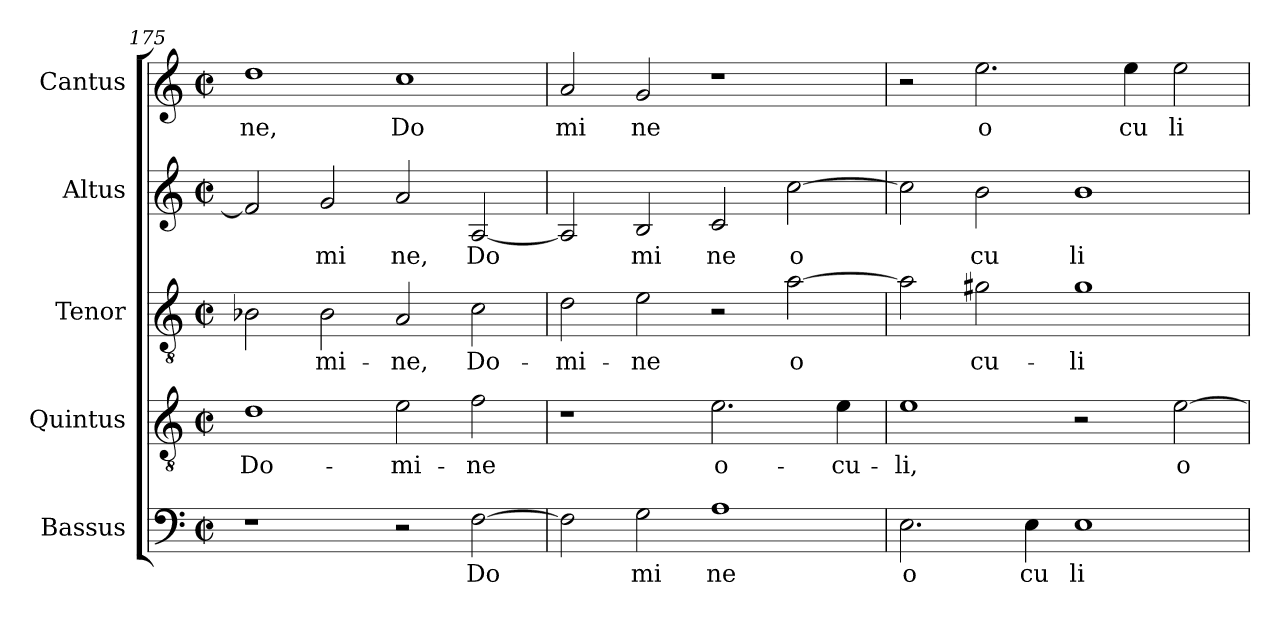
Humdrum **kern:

**kern	**text	**kern	**text	**kern	**text	**kern	**text	**kern	**text
*part5	*part5	*part4	*part4	*part3	*part3	*part2	*part2	*part1	*part1
*staff5	*staff5	*staff4	*staff4	*staff3	*staff3	*staff2	*staff2	*staff1	*staff1
*I"Bassus	*	*I"Quintus	*	*I"Tenor	*	*I"Altus	*	*I"Cantus	*
*I'Bassus	*	*I'Quintus	*	*I'Tenor	*	*I'Altus	*	*I'Cantus	*
!!LO:LB:g=z
*clefF4	*	*clefGv2	*	*clefGv2	*	*clefG2	*	*clefG2	*
*k[]	*	*k[]	*	*k[]	*	*k[]	*	*k[]	*
*C:	*	*C:	*	*C:	*	*C:	*	*C:	*
*M2/2	*	*M2/2	*	*M2/2	*	*M2/2	*	*M2/2	*
*met(c|)	*	*met(c|)	*	*met(c|)	*	*met(c|)	*	*met(c|)	*
=175	=175	=175	=175	=175	=175	=175	=175	=175	=175
!	!	!	!LO:LY:b:cj	!	!LO:LY:b:cj	!	!LO:LY:b:cj	!	!LO:LY:b:cj
1r	.	1d	Do-	2B-X\	.	2f/]	--	1dd	ne,
!	!	!	!	!	!LO:LY:b:cj	!	!LO:LY:b:cj	!	!
.	.	.	.	2B-\	mi-	2g/	-mi	.	.
!	!	!	!LO:LY:b:cj	!	!LO:LY:b:cj	!	!LO:LY:b:cj	!	!LO:LY:b:cj
2r	.	2e\	-mi-	2A/	-ne,	2a/	ne,	1cc	Do
!	!LO:LY:b:cj	!	!LO:LY:b:cj	!	!LO:LY:b:cj	!	!LO:LY:b:cj	!	!
[>2F\	Do	2f\	-ne	2c\	Do-	[<2A/	Do	.	.
=176	=176	=176	=176	=176	=176	=176	=176	=176	=176
!	!LO:LY:b:cj	!	!	!	!LO:LY:b:cj	!	!LO:LY:b:cj	!	!LO:LY:b:cj
2F\]	.	1r	.	2d\	-mi-	2A/]	.	2a/	mi
!	!LO:LY:b:cj	!	!	!	!LO:LY:b:cj	!	!LO:LY:b:cj	!	!LO:LY:b:cj
2G\	mi	.	.	2e\	-ne	2B/	mi	2g/	ne
!	!LO:LY:b:cj	!	!LO:LY:b:cj	!	!	!	!LO:LY:b:cj	!	!
1A	ne	2.e\	o-	2r	.	2c/	ne	1r	.
!	!	!	!	!	!LO:LY:b:cj	!	!LO:LY:b:cj	!	!
.	.	.	.	[>2a\	o-	[>2cc\	o	.	.
!	!	!	!LO:LY:b:cj	!	!	!	!	!	!
.	.	4e\	-cu-	.	.	.	.	.	.
=177	=177	=177	=177	=177	=177	=177	=177	=177	=177
!	!LO:LY:b:cj	!	!LO:LY:b:cj	!	!LO:LY:b:cj	!	!LO:LY:b:cj	!	!
2.E\	o	1e	-li,	2a\]	--	2cc\]	.	2r	.
!	!	!	!	!	!LO:LY:b:cj	!	!LO:LY:b:cj	!	!LO:LY:b:cj
.	.	.	.	2g#X\	-cu-	2b\	cu	2.ee\	o
!	!LO:LY:b:cj	!	!	!	!	!	!	!	!
4E\	cu	.	.	.	.	.	.	.	.
!	!LO:LY:b:cj	!	!	!	!LO:LY:b:cj	!	!LO:LY:b:cj	!	!
1E	li	2r	.	1g#	-li	1b	li	.	.
!	!	!	!	!	!	!	!	!	!LO:LY:b:cj
.	.	.	.	.	.	.	.	4ee\	cu
!	!	!	!LO:LY:b:cj	!	!	!	!	!	!LO:LY:b:cj
.	.	[>2e\	o-	.	.	.	.	2ee\	li
=	=	=	=	=	=	=	=	=	=
*-	*-	*-	*-	*-	*-	*-	*-	*-	*-
